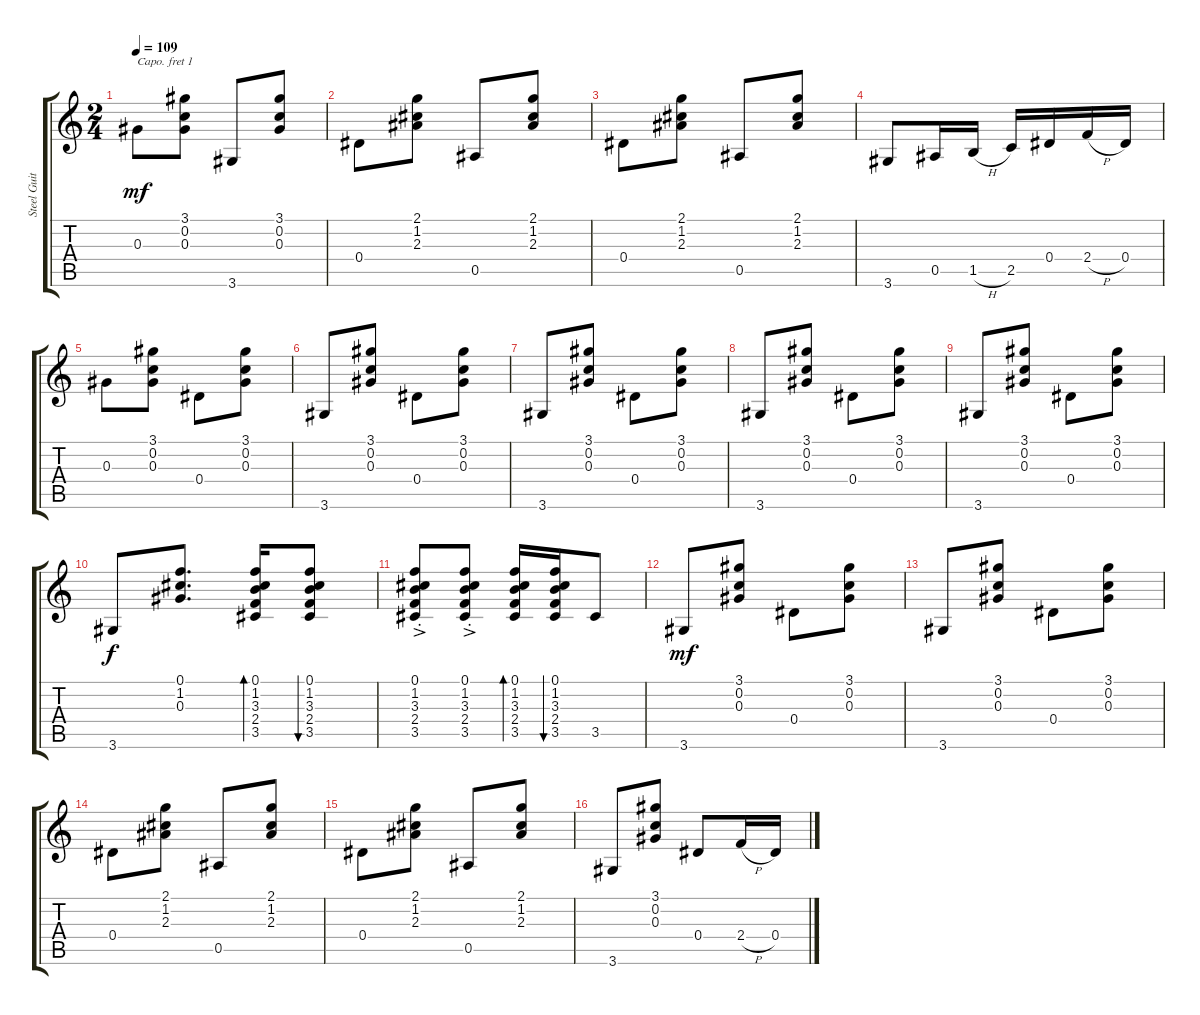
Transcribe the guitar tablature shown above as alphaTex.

\track ("Steel Guitar" "Steel Guit") {instrument acousticguitarsteel}
\staff {score tabs}
\capo 1
\tuning (E4 B3 G3 D3 A2 E2) {hide}
\ts (2 4)
\tempo 109
\clef g2
\ks c
0.3.8{dy mf} (3.1 0.2 0.3).8 3.6.8 (3.1 0.2 0.3).8 |
0.4.8 (2.1 1.2 2.3).8 0.5.8 (2.1 1.2 2.3).8 |
0.4.8 (2.1 1.2 2.3).8 0.5.8 (2.1 1.2 2.3).8 |
3.6.8 0.5.16 1.5{h}.16 2.5.16 0.4.16 2.4{h}.16 0.4.16 |
0.3.8 (3.1 0.2 0.3).8 0.4.8 (3.1 0.2 0.3).8 |
3.6.8 (3.1 0.2 0.3).8 0.4.8 (3.1 0.2 0.3).8 |
3.6.8 (3.1 0.2 0.3).8 0.4.8 (3.1 0.2 0.3).8 |
3.6.8 (3.1 0.2 0.3).8 0.4.8 (3.1 0.2 0.3).8 |
3.6.8 (3.1 0.2 0.3).8 0.4.8 (3.1 0.2 0.3).8 |
3.6.8{dy f} (0.1 1.2 0.3).8{d} (0.1 1.2 3.3 2.4 3.5).16{bd 30} (0.1 1.2 3.3 2.4 3.5).8{bu 30} |
(0.1 1.2{ac st} 3.3 2.4 3.5).8 (0.1 1.2{ac st} 3.3 2.4 3.5).8 (0.1 1.2 3.3 2.4 3.5).16{bd 30} (0.1 1.2 3.3 2.4 3.5).16{bu 30} 3.5.8 |
3.6.8{dy mf} (3.1 0.2 0.3).8 0.4.8 (3.1 0.2 0.3).8 |
3.6.8 (3.1 0.2 0.3).8 0.4.8 (3.1 0.2 0.3).8 |
0.4.8 (2.1 1.2 2.3).8 0.5.8 (2.1 1.2 2.3).8 |
0.4.8 (2.1 1.2 2.3).8 0.5.8 (2.1 1.2 2.3).8 |
3.6.8 (3.1 0.2 0.3).8 0.4.8 2.4{h}.16 0.4.16
